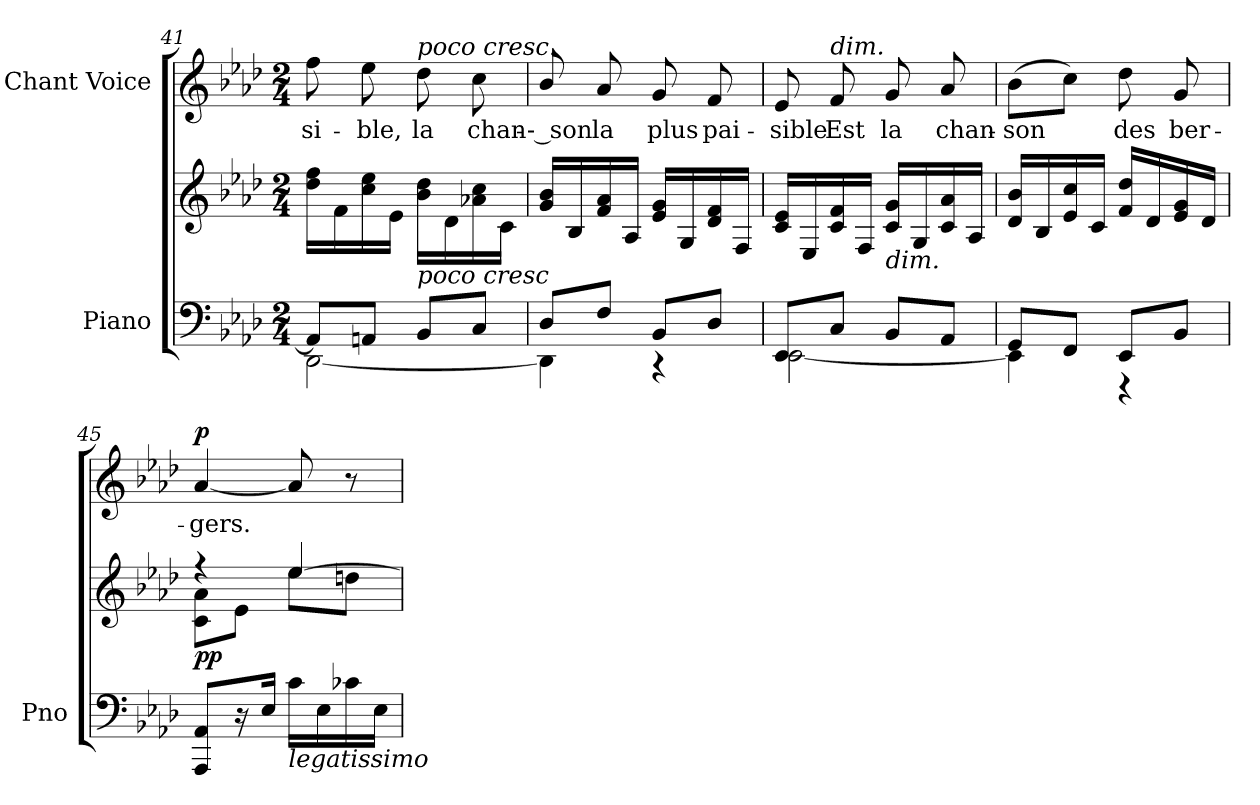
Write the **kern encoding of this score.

**kern	**kern	**dynam	**kern	**text	**dynam
*part2	*part2	*part2	*part1	*part1	*part1
*staff3	*staff2	*staff2/3	*staff1	*staff1	*staff1
*I"Piano	*	*	*I"Chant Voice	*	*
*I'Pno	*	*	*	*	*
*clefF4	*clefG2	*	*clefG2	*	*
*k[b-e-a-d-]	*k[b-e-a-d-]	*	*k[b-e-a-d-]	*	*
*M2/4	*M2/4	*	*M2/4	*	*
=41	=41	=41	=41	=41	=41
*^	*	*	*	*	*
8AA-/L]	[2DD-\	16dd-\ 16ff\LL	.	8ff\	-si-	.
.	.	16f\	.	.	.	.
8AAn/J	.	16cc\ 16ee-\	.	8ee-\	-ble,	.
.	.	16e-\JJ	.	.	.	.
!	!	!	!	!LO:TX:a:i:t=poco cresc.	!	!
!	!	!LO:TX:b:i:t=poco cresc	!	!	!	!
8BB-/L	.	16b-\ 16dd-\LL	.	8dd-\	la	.
.	.	16d-\	.	.	.	.
8C/J	.	16a-X\ 16cc\	.	8cc\	chan-	.
.	.	16c\JJ	.	.	.	.
=42	=42	=42	=42	=42	=42	=42
8D-/L	4DD-\]	16g/ 16b-/LL	.	8b-/	-- son	.
.	.	16B-/	.	.	.	.
8F/J	.	16f/ 16a-/	.	8a-/	la	.
.	.	16A-/JJ	.	.	.	.
8BB-/L	4r	16e-/ 16g/LL	.	8g/	plus	.
.	.	16G/	.	.	.	.
8D-/J	.	16d-/ 16f/	.	8f/	pai-	.
.	.	16F/JJ	.	.	.	.
=43	=43	=43	=43	=43	=43	=43
8EE-/L	[2EE-\	16c/ 16e-/LL	.	8e-/	-sible	.
.	.	16E-/	.	.	.	.
!	!	!	!	!LO:TX:a:i:t=dim.	!	!
8C/J	.	16c/ 16f/	.	8f/	Est	.
.	.	16F/JJ	.	.	.	.
!	!	!LO:TX:b:i:t=dim.	!	!	!	!
8BB-/L	.	16c/ 16g/LL	.	8g/	la	.
.	.	16G/	.	.	.	.
8AA-/J	.	16c/ 16a-/	.	8a-/	chan-	.
.	.	16A-/JJ	.	.	.	.
=44	=44	=44	=44	=44	=44	=44
8GG/L	4EE-\]	16d-/ 16b-/LL	.	(8b-\L	-son	.
.	.	16B-/	.	.	.	.
8FF/J	.	16e-/ 16cc/	.	8cc\J)	.	.
.	.	16c/JJ	.	.	.	.
8EE-/L	4r	16f/ 16dd-/LL	.	8dd-\	des	.
.	.	16d-/	.	.	.	.
8BB-/J	.	16e-/ 16g/	.	8g/	ber-	.
.	.	16d-/JJ	.	.	.	.
*v	*v	*	*	*	*	*
=45	=45	=45	=45	=45	=45
*	*^	*	*	*	*
!	!	!	!LO:DY:b	!	!	!LO:DY:a
8AAA-/ 8AA-/L	4r	8c\ 8a-\L	pp	[4a-/	-gers.	p
16r	.	8e-\J	.	.	.	.
16E-/JJ	.	.	.	.	.	.
!LO:TX:b:i:t=legatissimo	!	!	!	!	!	!
16c\LL	[4ee-/	8ee-\L	.	8a-/]	.	.
16E-\	.	.	.	.	.	.
16c-X\	.	8ddn\J	.	8r	.	.
16E-\JJ	.	.	.	.	.	.
*	*v	*v	*	*	*	*
=	=	=	=	=	=
*-	*-	*-	*-	*-	*-
